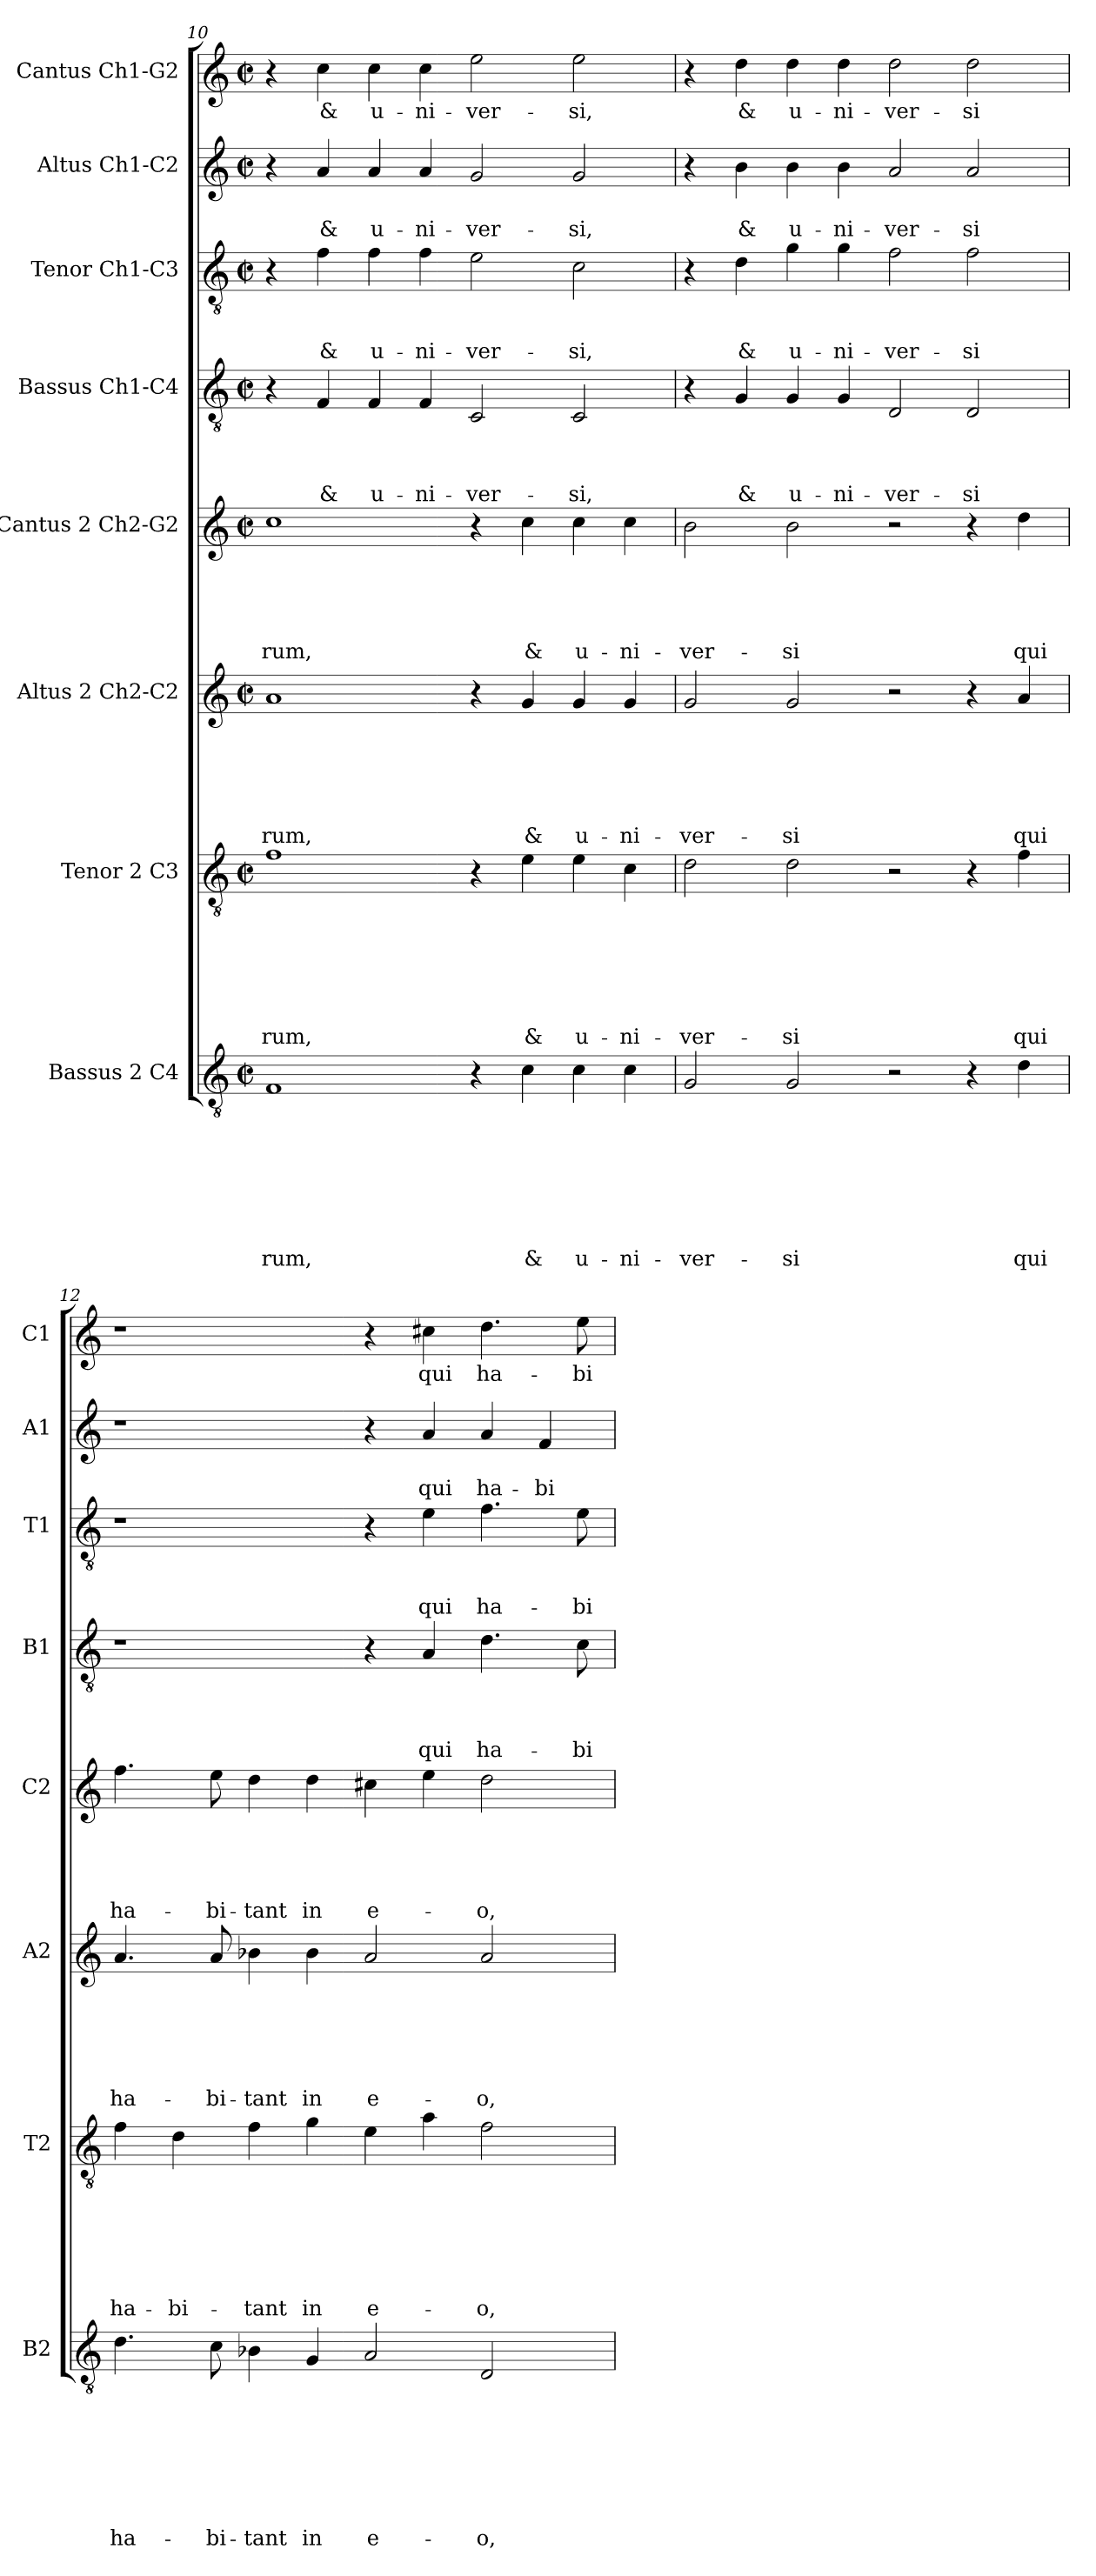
**kern	**text	**text	**text	**text	**text	**text	**text	**text	**kern	**text	**text	**text	**text	**text	**text	**text	**kern	**text	**text	**text	**text	**text	**text	**kern	**text	**text	**text	**text	**text	**kern	**text	**text	**text	**text	**kern	**text	**text	**text	**kern	**text	**text	**kern	**text
*part8	*part8	*part8	*part8	*part8	*part8	*part8	*part8	*part8	*part7	*part7	*part7	*part7	*part7	*part7	*part7	*part7	*part6	*part6	*part6	*part6	*part6	*part6	*part6	*part5	*part5	*part5	*part5	*part5	*part5	*part4	*part4	*part4	*part4	*part4	*part3	*part3	*part3	*part3	*part2	*part2	*part2	*part1	*part1
*staff8	*staff8	*staff8	*staff8	*staff8	*staff8	*staff8	*staff8	*staff8	*staff7	*staff7	*staff7	*staff7	*staff7	*staff7	*staff7	*staff7	*staff6	*staff6	*staff6	*staff6	*staff6	*staff6	*staff6	*staff5	*staff5	*staff5	*staff5	*staff5	*staff5	*staff4	*staff4	*staff4	*staff4	*staff4	*staff3	*staff3	*staff3	*staff3	*staff2	*staff2	*staff2	*staff1	*staff1
*I"Bassus 2 C4	*	*	*	*	*	*	*	*	*I"Tenor 2 C3	*	*	*	*	*	*	*	*I"Altus 2 Ch2-C2	*	*	*	*	*	*	*I"Cantus 2  Ch2-G2	*	*	*	*	*	*I"Bassus  Ch1-C4	*	*	*	*	*I"Tenor Ch1-C3	*	*	*	*I"Altus  Ch1-C2	*	*	*I"Cantus Ch1-G2	*
*I'B2	*	*	*	*	*	*	*	*	*I'T2	*	*	*	*	*	*	*	*I'A2	*	*	*	*	*	*	*I'C2	*	*	*	*	*	*I'B1	*	*	*	*	*I'T1	*	*	*	*I'A1	*	*	*I'C1	*
*clefGv2	*	*	*	*	*	*	*	*	*clefGv2	*	*	*	*	*	*	*	*clefG2	*	*	*	*	*	*	*clefG2	*	*	*	*	*	*clefGv2	*	*	*	*	*clefGv2	*	*	*	*clefG2	*	*	*clefG2	*
*k[]	*	*	*	*	*	*	*	*	*k[]	*	*	*	*	*	*	*	*k[]	*	*	*	*	*	*	*k[]	*	*	*	*	*	*k[]	*	*	*	*	*k[]	*	*	*	*k[]	*	*	*k[]	*
*C:	*	*	*	*	*	*	*	*	*C:	*	*	*	*	*	*	*	*C:	*	*	*	*	*	*	*C:	*	*	*	*	*	*C:	*	*	*	*	*C:	*	*	*	*C:	*	*	*C:	*
*M2/2	*	*	*	*	*	*	*	*	*M2/2	*	*	*	*	*	*	*	*M2/2	*	*	*	*	*	*	*M2/2	*	*	*	*	*	*M2/2	*	*	*	*	*M2/2	*	*	*	*M2/2	*	*	*M2/2	*
*met(c|)	*	*	*	*	*	*	*	*	*met(c|)	*	*	*	*	*	*	*	*met(c|)	*	*	*	*	*	*	*met(c|)	*	*	*	*	*	*met(c|)	*	*	*	*	*met(c|)	*	*	*	*met(c|)	*	*	*met(c|)	*
=10	=10	=10	=10	=10	=10	=10	=10	=10	=10	=10	=10	=10	=10	=10	=10	=10	=10	=10	=10	=10	=10	=10	=10	=10	=10	=10	=10	=10	=10	=10	=10	=10	=10	=10	=10	=10	=10	=10	=10	=10	=10	=10	=10
!	!	!	!	!	!	!	!	!LO:LY:b	!	!	!	!	!	!	!	!LO:LY:b	!	!	!	!	!	!	!LO:LY:b	!	!	!	!	!	!LO:LY:b	!	!	!	!	!	!	!	!	!	!	!	!	!	!
1F	.	.	.	.	.	.	.	-rum,	1f	.	.	.	.	.	.	-rum,	1a	.	.	.	.	.	-rum,	1cc	.	.	.	.	-rum,	4r	.	.	.	.	4r	.	.	.	4r	.	.	4r	.
!	!	!	!	!	!	!	!	!	!	!	!	!	!	!	!	!	!	!	!	!	!	!	!	!	!	!	!	!	!	!	!	!	!	!LO:LY:b	!	!	!	!LO:LY:b	!	!	!LO:LY:b	!	!LO:LY:b
.	.	.	.	.	.	.	.	.	.	.	.	.	.	.	.	.	.	.	.	.	.	.	.	.	.	.	.	.	.	4F/	.	.	.	&	4f\	.	.	&	4a/	.	&	4cc\	&
!	!	!	!	!	!	!	!	!	!	!	!	!	!	!	!	!	!	!	!	!	!	!	!	!	!	!	!	!	!	!	!	!	!	!LO:LY:b	!	!	!	!LO:LY:b	!	!	!LO:LY:b	!	!LO:LY:b
.	.	.	.	.	.	.	.	.	.	.	.	.	.	.	.	.	.	.	.	.	.	.	.	.	.	.	.	.	.	4F/	.	.	.	u-	4f\	.	.	u-	4a/	.	u-	4cc\	u-
!	!	!	!	!	!	!	!	!	!	!	!	!	!	!	!	!	!	!	!	!	!	!	!	!	!	!	!	!	!	!	!	!	!	!LO:LY:b	!	!	!	!LO:LY:b	!	!	!LO:LY:b	!	!LO:LY:b
.	.	.	.	.	.	.	.	.	.	.	.	.	.	.	.	.	.	.	.	.	.	.	.	.	.	.	.	.	.	4F/	.	.	.	-ni-	4f\	.	.	-ni-	4a/	.	-ni-	4cc\	-ni-
!	!	!	!	!	!	!	!	!	!	!	!	!	!	!	!	!	!	!	!	!	!	!	!	!	!	!	!	!	!	!	!	!	!	!LO:LY:b	!	!	!	!LO:LY:b	!	!	!LO:LY:b	!	!LO:LY:b
4r	.	.	.	.	.	.	.	.	4r	.	.	.	.	.	.	.	4r	.	.	.	.	.	.	4r	.	.	.	.	.	2C/	.	.	.	-ver-	2e\	.	.	-ver-	2g/	.	-ver-	2ee\	-ver-
!	!	!	!	!	!	!	!	!LO:LY:b	!	!	!	!	!	!	!	!LO:LY:b	!	!	!	!	!	!	!LO:LY:b	!	!	!	!	!	!LO:LY:b	!	!	!	!	!	!	!	!	!	!	!	!	!	!
4c\	.	.	.	.	.	.	.	&	4e\	.	.	.	.	.	.	&	4g/	.	.	.	.	.	&	4cc\	.	.	.	.	&	.	.	.	.	.	.	.	.	.	.	.	.	.	.
!	!	!	!	!	!	!	!	!LO:LY:b	!	!	!	!	!	!	!	!LO:LY:b	!	!	!	!	!	!	!LO:LY:b	!	!	!	!	!	!LO:LY:b	!	!	!	!	!LO:LY:b	!	!	!	!LO:LY:b	!	!	!LO:LY:b	!	!LO:LY:b
4c\	.	.	.	.	.	.	.	u-	4e\	.	.	.	.	.	.	u-	4g/	.	.	.	.	.	u-	4cc\	.	.	.	.	u-	2C/	.	.	.	-si,	2c\	.	.	-si,	2g/	.	-si,	2ee\	-si,
!	!	!	!	!	!	!	!	!LO:LY:b	!	!	!	!	!	!	!	!LO:LY:b	!	!	!	!	!	!	!LO:LY:b	!	!	!	!	!	!LO:LY:b	!	!	!	!	!	!	!	!	!	!	!	!	!	!
4c\	.	.	.	.	.	.	.	-ni-	4c\	.	.	.	.	.	.	-ni-	4g/	.	.	.	.	.	-ni-	4cc\	.	.	.	.	-ni-	.	.	.	.	.	.	.	.	.	.	.	.	.	.
=11	=11	=11	=11	=11	=11	=11	=11	=11	=11	=11	=11	=11	=11	=11	=11	=11	=11	=11	=11	=11	=11	=11	=11	=11	=11	=11	=11	=11	=11	=11	=11	=11	=11	=11	=11	=11	=11	=11	=11	=11	=11	=11	=11
!	!	!	!	!	!	!	!	!LO:LY:b	!	!	!	!	!	!	!	!LO:LY:b	!	!	!	!	!	!	!LO:LY:b	!	!	!	!	!	!LO:LY:b	!	!	!	!	!	!	!	!	!	!	!	!	!	!
2G/	.	.	.	.	.	.	.	-ver-	2d\	.	.	.	.	.	.	-ver-	2g/	.	.	.	.	.	-ver-	2b\	.	.	.	.	-ver-	4r	.	.	.	.	4r	.	.	.	4r	.	.	4r	.
!	!	!	!	!	!	!	!	!	!	!	!	!	!	!	!	!	!	!	!	!	!	!	!	!	!	!	!	!	!	!	!	!	!	!LO:LY:b	!	!	!	!LO:LY:b	!	!	!LO:LY:b	!	!LO:LY:b
.	.	.	.	.	.	.	.	.	.	.	.	.	.	.	.	.	.	.	.	.	.	.	.	.	.	.	.	.	.	4G/	.	.	.	&	4d\	.	.	&	4b\	.	&	4dd\	&
!	!	!	!	!	!	!	!	!LO:LY:b	!	!	!	!	!	!	!	!LO:LY:b	!	!	!	!	!	!	!LO:LY:b	!	!	!	!	!	!LO:LY:b	!	!	!	!	!LO:LY:b	!	!	!	!LO:LY:b	!	!	!LO:LY:b	!	!LO:LY:b
2G/	.	.	.	.	.	.	.	-si	2d\	.	.	.	.	.	.	-si	2g/	.	.	.	.	.	-si	2b\	.	.	.	.	-si	4G/	.	.	.	u-	4g\	.	.	u-	4b\	.	u-	4dd\	u-
!	!	!	!	!	!	!	!	!	!	!	!	!	!	!	!	!	!	!	!	!	!	!	!	!	!	!	!	!	!	!	!	!	!	!LO:LY:b	!	!	!	!LO:LY:b	!	!	!LO:LY:b	!	!LO:LY:b
.	.	.	.	.	.	.	.	.	.	.	.	.	.	.	.	.	.	.	.	.	.	.	.	.	.	.	.	.	.	4G/	.	.	.	-ni-	4g\	.	.	-ni-	4b\	.	-ni-	4dd\	-ni-
!	!	!	!	!	!	!	!	!	!	!	!	!	!	!	!	!	!	!	!	!	!	!	!	!	!	!	!	!	!	!	!	!	!	!LO:LY:b	!	!	!	!LO:LY:b	!	!	!LO:LY:b	!	!LO:LY:b
2r	.	.	.	.	.	.	.	.	2r	.	.	.	.	.	.	.	2r	.	.	.	.	.	.	2r	.	.	.	.	.	2D/	.	.	.	-ver-	2f\	.	.	-ver-	2a/	.	-ver-	2dd\	-ver-
!	!	!	!	!	!	!	!	!	!	!	!	!	!	!	!	!	!	!	!	!	!	!	!	!	!	!	!	!	!	!	!	!	!	!LO:LY:b	!	!	!	!LO:LY:b	!	!	!LO:LY:b	!	!LO:LY:b
4r	.	.	.	.	.	.	.	.	4r	.	.	.	.	.	.	.	4r	.	.	.	.	.	.	4r	.	.	.	.	.	2D/	.	.	.	-si	2f\	.	.	-si	2a/	.	-si	2dd\	-si
!	!	!	!	!	!	!	!	!LO:LY:b	!	!	!	!	!	!	!	!LO:LY:b	!	!	!	!	!	!	!LO:LY:b	!	!	!	!	!	!LO:LY:b	!	!	!	!	!	!	!	!	!	!	!	!	!	!
4d\	.	.	.	.	.	.	.	qui	4f\	.	.	.	.	.	.	qui	4a/	.	.	.	.	.	qui	4dd\	.	.	.	.	qui	.	.	.	.	.	.	.	.	.	.	.	.	.	.
!!LO:PB:g=z
=12	=12	=12	=12	=12	=12	=12	=12	=12	=12	=12	=12	=12	=12	=12	=12	=12	=12	=12	=12	=12	=12	=12	=12	=12	=12	=12	=12	=12	=12	=12	=12	=12	=12	=12	=12	=12	=12	=12	=12	=12	=12	=12	=12
!	!	!	!	!	!	!	!	!LO:LY:b	!	!	!	!	!	!	!	!LO:LY:b	!	!	!	!	!	!	!LO:LY:b	!	!	!	!	!	!LO:LY:b	!	!	!	!	!	!	!	!	!	!	!	!	!	!
4.d\	.	.	.	.	.	.	.	ha-	4f\	.	.	.	.	.	.	ha-	4.a/	.	.	.	.	.	ha-	4.ff\	.	.	.	.	ha-	1r	.	.	.	.	1r	.	.	.	1r	.	.	1r	.
!	!	!	!	!	!	!	!	!	!	!	!	!	!	!	!	!LO:LY:b	!	!	!	!	!	!	!	!	!	!	!	!	!	!	!	!	!	!	!	!	!	!	!	!	!	!	!
.	.	.	.	.	.	.	.	.	4d\	.	.	.	.	.	.	-bi-	.	.	.	.	.	.	.	.	.	.	.	.	.	.	.	.	.	.	.	.	.	.	.	.	.	.	.
!	!	!	!	!	!	!	!	!LO:LY:b	!	!	!	!	!	!	!	!	!	!	!	!	!	!	!LO:LY:b	!	!	!	!	!	!LO:LY:b	!	!	!	!	!	!	!	!	!	!	!	!	!	!
8c\	.	.	.	.	.	.	.	-bi-	.	.	.	.	.	.	.	.	8a/	.	.	.	.	.	-bi-	8ee\	.	.	.	.	-bi-	.	.	.	.	.	.	.	.	.	.	.	.	.	.
!	!	!	!	!	!	!	!	!LO:LY:b	!	!	!	!	!	!	!	!LO:LY:b	!	!	!	!	!	!	!LO:LY:b	!	!	!	!	!	!LO:LY:b	!	!	!	!	!	!	!	!	!	!	!	!	!	!
4B-X\	.	.	.	.	.	.	.	-tant	4f\	.	.	.	.	.	.	-tant	4b-X\	.	.	.	.	.	-tant	4dd\	.	.	.	.	-tant	.	.	.	.	.	.	.	.	.	.	.	.	.	.
!	!	!	!	!	!	!	!	!LO:LY:b	!	!	!	!	!	!	!	!LO:LY:b	!	!	!	!	!	!	!LO:LY:b	!	!	!	!	!	!LO:LY:b	!	!	!	!	!	!	!	!	!	!	!	!	!	!
4G/	.	.	.	.	.	.	.	in	4g\	.	.	.	.	.	.	in	4b-\	.	.	.	.	.	in	4dd\	.	.	.	.	in	.	.	.	.	.	.	.	.	.	.	.	.	.	.
!	!	!	!	!	!	!	!	!LO:LY:b	!	!	!	!	!	!	!	!LO:LY:b	!	!	!	!	!	!	!LO:LY:b	!	!	!	!	!	!LO:LY:b	!	!	!	!	!	!	!	!	!	!	!	!	!	!
2A/	.	.	.	.	.	.	.	e-	4e\	.	.	.	.	.	.	e-	2a/	.	.	.	.	.	e-	4cc#X\	.	.	.	.	e-	4r	.	.	.	.	4r	.	.	.	4r	.	.	4r	.
!	!	!	!	!	!	!	!	!	!	!	!	!	!	!	!	!	!	!	!	!	!	!	!	!	!	!	!	!	!	!	!	!	!	!LO:LY:b	!	!	!	!LO:LY:b	!	!	!LO:LY:b	!	!LO:LY:b
.	.	.	.	.	.	.	.	.	4a\	.	.	.	.	.	.	.	.	.	.	.	.	.	.	4ee\	.	.	.	.	.	4A/	.	.	.	qui	4e\	.	.	qui	4a/	.	qui	4cc#X\	qui
!	!	!	!	!	!	!	!	!LO:LY:b	!	!	!	!	!	!	!	!LO:LY:b	!	!	!	!	!	!	!LO:LY:b	!	!	!	!	!	!LO:LY:b	!	!	!	!	!LO:LY:b	!	!	!	!LO:LY:b	!	!	!LO:LY:b	!	!LO:LY:b
2D/	.	.	.	.	.	.	.	-o,	2f\	.	.	.	.	.	.	-o,	2a/	.	.	.	.	.	-o,	2dd\	.	.	.	.	-o,	4.d\	.	.	.	ha-	4.f\	.	.	ha-	4a/	.	ha-	4.dd\	ha-
!	!	!	!	!	!	!	!	!	!	!	!	!	!	!	!	!	!	!	!	!	!	!	!	!	!	!	!	!	!	!	!	!	!	!	!	!	!	!	!	!	!LO:LY:b	!	!
.	.	.	.	.	.	.	.	.	.	.	.	.	.	.	.	.	.	.	.	.	.	.	.	.	.	.	.	.	.	.	.	.	.	.	.	.	.	.	4f/	.	-bi-	.	.
!	!	!	!	!	!	!	!	!	!	!	!	!	!	!	!	!	!	!	!	!	!	!	!	!	!	!	!	!	!	!	!	!	!	!LO:LY:b	!	!	!	!LO:LY:b	!	!	!	!	!LO:LY:b
.	.	.	.	.	.	.	.	.	.	.	.	.	.	.	.	.	.	.	.	.	.	.	.	.	.	.	.	.	.	8c\	.	.	.	-bi-	8e\	.	.	-bi-	.	.	.	8ee\	-bi-
=	=	=	=	=	=	=	=	=	=	=	=	=	=	=	=	=	=	=	=	=	=	=	=	=	=	=	=	=	=	=	=	=	=	=	=	=	=	=	=	=	=	=	=
*-	*-	*-	*-	*-	*-	*-	*-	*-	*-	*-	*-	*-	*-	*-	*-	*-	*-	*-	*-	*-	*-	*-	*-	*-	*-	*-	*-	*-	*-	*-	*-	*-	*-	*-	*-	*-	*-	*-	*-	*-	*-	*-	*-
